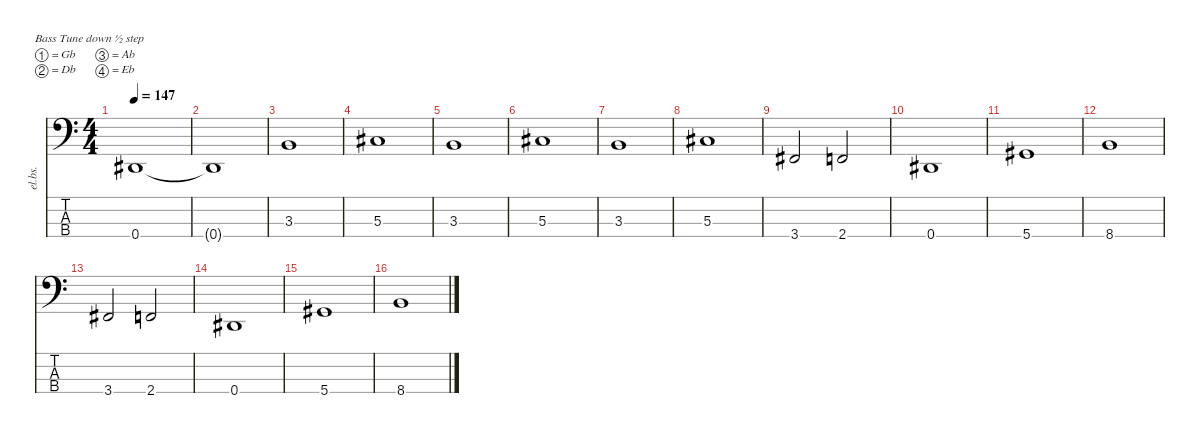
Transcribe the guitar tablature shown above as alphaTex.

\defaultSystemsLayout 4
\hideDynamics
\bracketExtendMode nobrackets
\otherSystemsTrackNameOrientation horizontal
\track ("Bass" "el.bs.") {instrument electricbasspick}
\staff {score tabs}
\tuning (Gb2 Db2 Ab1 Eb1)
\ts (4 4)
\tempo 147
\clef f4
\ks c
0.4{t acc #}.1{dy f beam Up} |
0.4{t acc #}.1{beam Up} |
3.3.1{beam Up} |
5.3{acc #}.1{beam Up} |
3.3.1{beam Up} |
5.3{acc #}.1{beam Up} |
3.3.1{beam Up} |
5.3{acc #}.1{beam Up} |
3.4{acc #}.2{beam Up} 2.4.2{beam Up} |
0.4{acc #}.1{beam Up} |
5.4{acc #}.1{beam Up} |
8.4.1{beam Up} |
3.4{acc #}.2{beam Up} 2.4.2{beam Up} |
0.4{acc #}.1{beam Up} |
5.4{acc #}.1{beam Up} |
8.4.1{beam Up}
